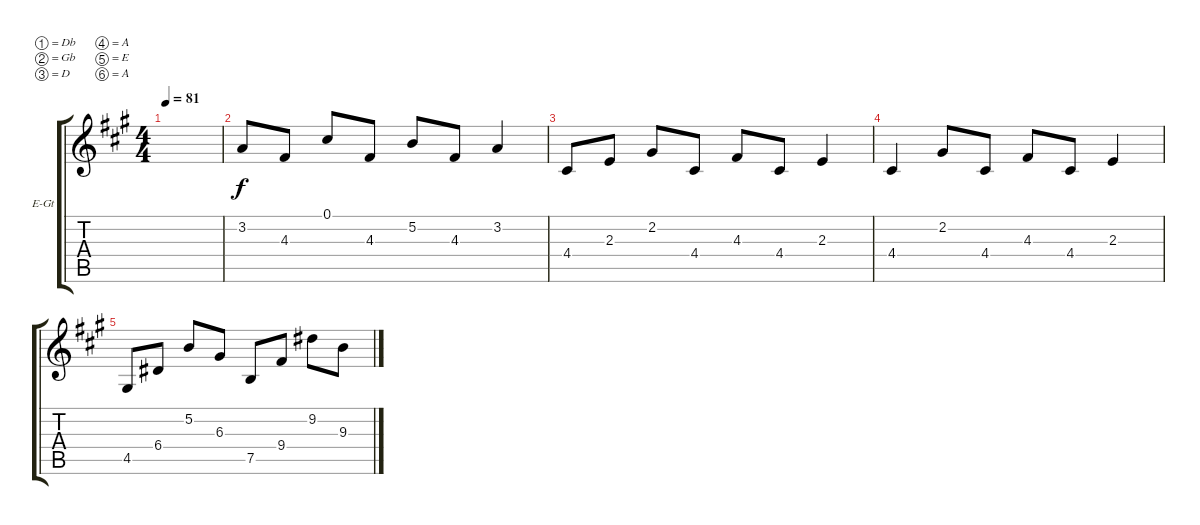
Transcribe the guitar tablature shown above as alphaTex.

\defaultSystemsLayout 4
\bracketExtendMode groupsimilarinstruments
\firstSystemTrackNameOrientation horizontal
\otherSystemsTrackNameOrientation horizontal
\track ("Electric Guitar" "E-Gt") {instrument electricguitarclean}
\staff {score tabs}
\tuning (Db4 Gb3 D3 A2 E2 A1)
\ts (4 4)
\tempo 81
\clef g2
\scale
0.333333
\ks f#minor
|
\scale
0.333333 3.2.8 4.3.8 0.1.8 4.3.8 5.2.8 4.3.8 3.2.4 |
\scale
0.333333 4.4.8 2.3.8 2.2.8 4.4.8 4.3.8 4.4.8 2.3.4 |
\scale
0.333333 4.4.4 2.2.8 4.4.8 4.3.8 4.4.8 2.3.4 |
\scale
0.333333 4.5.8 6.4.8 5.2.8 6.3.8 7.5.8 9.4.8 9.2.8 9.3.8 |
\scale
0.333333 |
\scale
0.333333 |
\scale
0.333333
